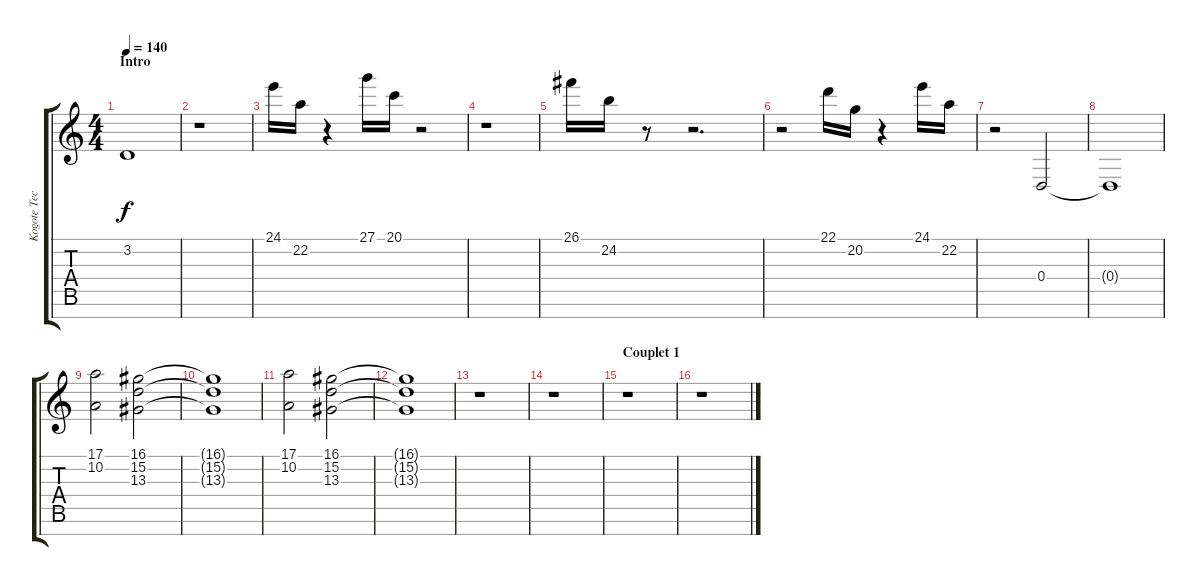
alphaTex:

\track ("Kogote Teclado 2" "Kogote Tec") {instrument accordion}
\staff {score tabs}
\tuning (E4 B3 G3 D3 A2 E2 B1) {hide}
\ts (4 4)
\section ("" "Intro")
\tempo 140
\clef g2
\ks c
3.2.1{dy f instrument tinklebell} |
r.1{volume 16 instrument pad2warm} |
24.1.16 22.2.16 r.4 27.1.16 20.1.16 r.2 |
r.1 |
26.1.16 24.2.16 r.8 r.2{d} |
r.2 22.1.16 20.2.16 r.4 24.1.16 22.2.16 |
r.2 0.4.2{volume 11 instrument pad2warm} |
0.4{t}.1 |
(17.1 10.2).2{instrument choiraahs} (16.1 15.2 13.3).2 |
(16.1{t} 15.2{t} 13.3{t}).1 |
(17.1 10.2).2 (16.1 15.2 13.3).2 |
(16.1{t} 15.2{t} 13.3{t}).1 |
r.1{instrument pad4choir} |
r.1 |
\section ("" "Couplet 1")
r.1 |
r.1
